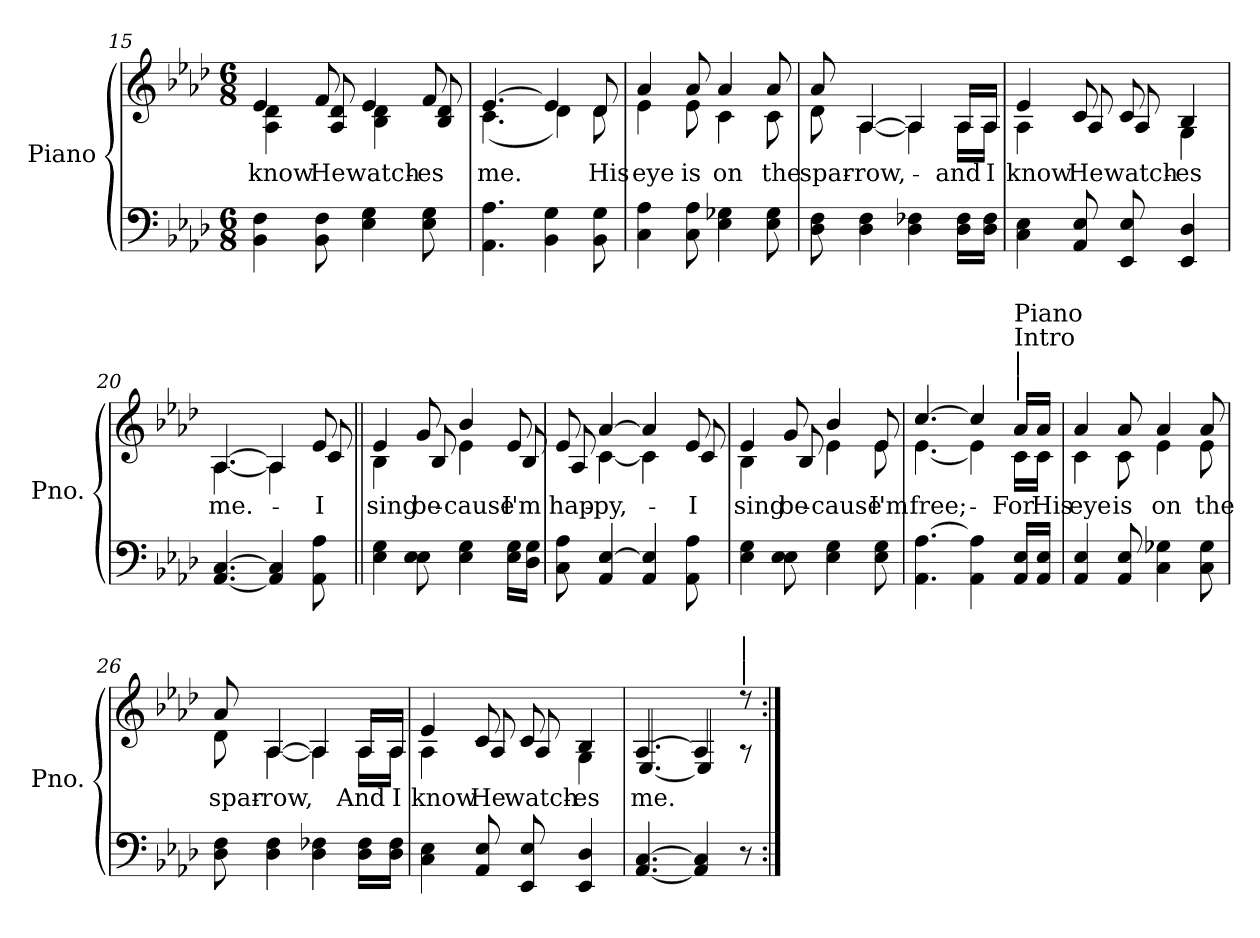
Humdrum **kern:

**kern	**kern	**text
*part1	*part1	*part1
*staff2	*staff1	*staff1
*I"Piano	*	*
*I'Pno.	*	*
*clefF4	*clefG2	*
*k[b-e-a-d-]	*k[b-e-a-d-]	*
*M6/8	*M6/8	*
=15	=15	=15
*	*^	*
!	!	!	!LO:LY:b
4BB-\ 4F\	4e-/	4A-\ 4d-\	know
!	!	!	!LO:LY:b
8BB-\ 8F\	8f/	8A-/ 8d-/	He
!	!	!	!LO:LY:b
4E-\ 4G\	4e-/	4B-\ 4d-\	watch-
!	!	!	!LO:LY:b
8E-\ 8G\	8f/	8B-/ 8d-/	-es
=16	=16	=16	=16
!	!	!	!LO:LY:b
4.AA-\ 4.A-\	[4.e-/	(4.c\	me.
4BB-\ 4G\	4e-/]	4d-\)	.
!	!	!	!LO:LY:b
8BB-\ 8G\	8d-/	8d-\	His
=17	=17	=17	=17
!	!	!	!LO:LY:b
4C\ 4A-\	4a-/	4e-\	eye
!	!	!	!LO:LY:b
8C\ 8A-\	8a-/	8e-\	is
!	!	!	!LO:LY:b
4E-\ 4G-X\	4a-/	4c\	on
!	!	!	!LO:LY:b
8E-\ 8G-\	8a-/	8c\	the
!!LO:LB:g=z	!!
=18	=18	=18	=18
!	!	!	!LO:LY:b
8D-\ 8F\	8a-/	8d-\	spar-
!	!	!	!LO:LY:b
4D-\ 4F\	[4A-/	[4A-\	-row,-
4D-\ 4F-X\	4A-/]	4A-\]	.
!	!	!	!LO:LY:b
16D-\ 16F-\LL	16A-/LL	16A-\LL	-and
!	!	!	!LO:LY:b
16D-\ 16F-\JJ	16A-/JJ	16A-\JJ	I
=19	=19	=19	=19
!	!	!	!LO:LY:b
4C\ 4E-\	4e-/	4A-\	know
!	!	!	!LO:LY:b
8AA-/ 8E-/	8c/	8A-/	He
!	!	!	!LO:LY:b
8EE-/ 8E-/	8c/	8A-/	watch-
!	!	!	!LO:LY:b
4EE-/ 4D-/	4B-/	4G\	-es
=20	=20	=20	=20
!	!	!	!LO:LY:b
[4.AA-/ [4.C/	[4.A-/	[4.A-\	me.-
4AA-/] 4C/]	4A-/]	4A-\]	.
!	!	!	!LO:LY:b
8AA-\ 8A-\	8e-/	8c/	-I
=21||	=21||	=21||	=21||
!	!	!	!LO:LY:b
4E-\ 4G\	4e-/	4B-\	sing
!	!	!	!LO:LY:b
8E-\ 8E-\	8g/	8B-/	be-
!	!	!	!LO:LY:b
4E-\ 4G\	4b-/	4e-\	-cause
!	!	!	!LO:LY:b
16E-\ 16G\LL	8e-/	8B-/	I'm
16D-\ 16G\JJ	.	.	.
!!LO:LB:g=z	!!
=22	=22	=22	=22
!	!	!	!LO:LY:b
8C\ 8A-\	8e-/	8A-/	hap-
!	!	!	!LO:LY:b
4AA-/ [4E-/	[4a-/	[4c\	-py,-
4AA-/ 4E-/]	4a-/]	4c\]	.
!	!	!	!LO:LY:b
8AA-\ 8A-\	8e-/	8c/	-I
=23	=23	=23	=23
!	!	!	!LO:LY:b
4E-\ 4G\	4e-/	4B-\	sing
!	!	!	!LO:LY:b
8E-\ 8E-\	8g/	8B-/	be-
!	!	!	!LO:LY:b
4E-\ 4G\	4b-/	4e-\	-cause
!	!	!	!LO:LY:b
8E-\ 8G\	8e-/	8e-\	I'm
=24	=24	=24	=24
!	!	!	!LO:LY:b
4.AA-\ [4.A-\	[4.cc/	[4.e-\	free;-
4AA-\ 4A-\]	4cc/]	4e-\]	.
!	!LO:TX:a:t=|	!	!
!	!LO:TX:a:t=|	!	!
!	!LO:TX:a:t=Intro	!	!
!	!LO:TX:a:t=Piano	!	!
!	!	!	!LO:LY:b
16AA-/ 16E-/LL	16a-/LL	16c\LL	-For
!	!	!	!LO:LY:b
16AA-/ 16E-/JJ	16a-/JJ	16c\JJ	His
=25	=25	=25	=25
!	!	!	!LO:LY:b
4AA-/ 4E-/	4a-/	4c\	eye
!	!	!	!LO:LY:b
8AA-/ 8E-/	8a-/	8c\	is
!	!	!	!LO:LY:b
4C\ 4G-X\	4a-/	4e-\	on
!	!	!	!LO:LY:b
8C\ 8G-\	8a-/	8e-\	the
!!LO:LB:g=z	!!
=26	=26	=26	=26
!	!	!	!LO:LY:b
8D-\ 8F\	8a-/	8d-\	spar-
!	!	!	!LO:LY:b
4D-\ 4F\	[4A-/	[4A-\	-row,
4D-\ 4F-X\	4A-/]	4A-\]	.
!	!	!	!LO:LY:b
16D-\ 16F-\LL	16A-/LL	16A-\LL	And
!	!	!	!LO:LY:b
16D-\ 16F-\JJ	16A-/JJ	16A-\JJ	I
=27	=27	=27	=27
!	!	!	!LO:LY:b
4C\ 4E-\	4e-/	4A-\	know
!	!	!	!LO:LY:b
8AA-/ 8E-/	8c/	8A-/	He
!	!	!	!LO:LY:b
8EE-/ 8E-/	8c/	8A-/	watch-
!	!	!	!LO:LY:b
4EE-/ 4D-/	4B-/	4G\	-es
=28	=28	=28	=28
!	!	!	!LO:LY:b
[4.AA-/ [4.C/	[4.A-/	[4.E-/	me.
4AA-/] 4C/]	4A-/]	4E-/]	.
!	!LO:TX:a:t=|	!	!
!	!LO:TX:a:t=|	!	!
8r	8r	8r	.
*	*v	*v	*
=:|!	=:|!	=:|!
*-	*-	*-
